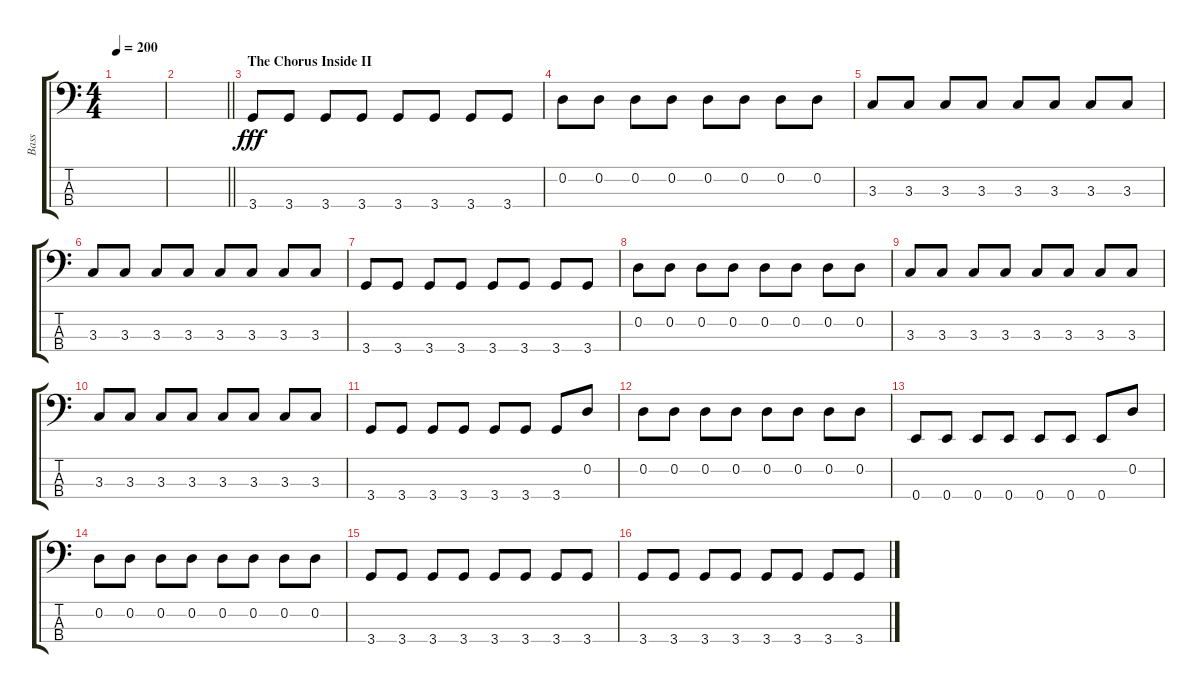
\track ("Bass" "Bass") {instrument electricbassfinger}
\staff {score tabs}
\tuning (G2 D2 A1 E1) {hide}
\ts (4 4)
\tempo 200
\clef f4
\ks c
|
\barLineRight lightlight
|
\section ("" "The Chorus Inside II")
3.4.8{dy fff} 3.4.8 3.4.8 3.4.8 3.4.8 3.4.8 3.4.8 3.4.8 |
0.2.8 0.2.8 0.2.8 0.2.8 0.2.8 0.2.8 0.2.8 0.2.8 |
3.3.8 3.3.8 3.3.8 3.3.8 3.3.8 3.3.8 3.3.8 3.3.8 |
3.3.8 3.3.8 3.3.8 3.3.8 3.3.8 3.3.8 3.3.8 3.3.8 |
3.4.8 3.4.8 3.4.8 3.4.8 3.4.8 3.4.8 3.4.8 3.4.8 |
0.2.8 0.2.8 0.2.8 0.2.8 0.2.8 0.2.8 0.2.8 0.2.8 |
3.3.8 3.3.8 3.3.8 3.3.8 3.3.8 3.3.8 3.3.8 3.3.8 |
3.3.8 3.3.8 3.3.8 3.3.8 3.3.8 3.3.8 3.3.8 3.3.8 |
3.4.8 3.4.8 3.4.8 3.4.8 3.4.8 3.4.8 3.4.8 0.2.8 |
0.2.8 0.2.8 0.2.8 0.2.8 0.2.8 0.2.8 0.2.8 0.2.8 |
0.4.8 0.4.8 0.4.8 0.4.8 0.4.8 0.4.8 0.4.8 0.2.8 |
0.2.8 0.2.8 0.2.8 0.2.8 0.2.8 0.2.8 0.2.8 0.2.8 |
3.4.8 3.4.8 3.4.8 3.4.8 3.4.8 3.4.8 3.4.8 3.4.8 |
3.4.8 3.4.8 3.4.8 3.4.8 3.4.8 3.4.8 3.4.8 3.4.8
